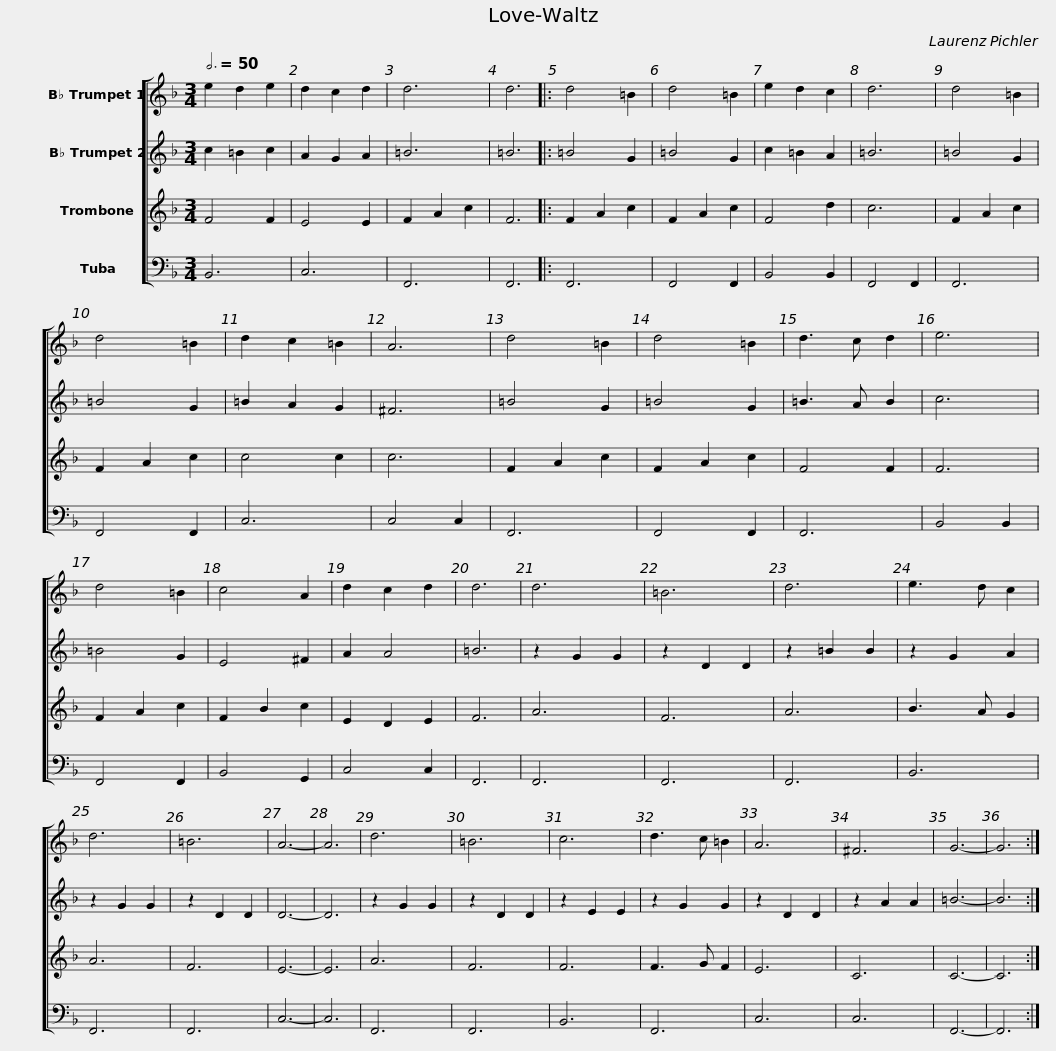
X:1
%%score [ 1 2 3 4 ]
L:1/8
Q:3/4=50
M:3/4
I:linebreak $
K:F
V:1 treble transpose=-2
V:2 treble transpose=-2
V:3 treble
V:4 bass
V:1
[K:F] e2 d2 e2 | d2 c2 d2 | d6 | d6 |: d4 =B2 | %5
 d4 =B2 | e2 d2 c2 | d6 | d4 =B2 | d4 =B2 |$ %10
 d2 c2 =B2 | A6 | d4 =B2 | d4 =B2 | d3 c d2 | %15
 e6 | d4 =B2 | c4 A2 | d2 c2 d2 | d6 | %20
 d6 | =B6 | d6 |$ e3 d c2 | d6 | %25
 =B6 | A6- | A6 | d6 | =B6 | %30
 c6 | d3 c =B2 | A6 | ^F6 | G6- | %35
 G6 :| %36
V:2
[K:F] c2 =B2 c2 | A2 G2 A2 | =B6 | =B6 |: =B4 G2 | %5
 =B4 G2 | c2 =B2 A2 | =B6 | =B4 G2 | =B4 G2 |$ %10
 =B2 A2 G2 | ^F6 | =B4 G2 | =B4 G2 | =B3 A B2 | %15
 c6 | =B4 G2 | E4 ^F2 | A2 A4 | =B6 | %20
 z2 G2 G2 | z2 D2 D2 | z2 =B2 B2 |$ z2 G2 A2 | z2 G2 G2 | %25
 z2 D2 D2 | D6- | D6 | z2 G2 G2 | z2 D2 D2 | %30
 z2 E2 E2 | z2 G2 G2 | z2 D2 D2 | z2 A2 A2 | =B6- | %35
 B6 :| %36
V:3
 F4 F2 | E4 E2 | F2 A2 c2 | F6 |: F2 A2 c2 | %5
 F2 A2 c2 | F4 d2 | c6 | F2 A2 c2 | F2 A2 c2 |$ %10
 c4 c2 | c6 | F2 A2 c2 | F2 A2 c2 | F4 F2 | %15
 F6 | F2 A2 c2 | F2 B2 c2 | E2 D2 E2 | F6 | %20
 A6 | F6 | A6 |$ B3 A G2 | A6 | %25
 F6 | E6- | E6 | A6 | F6 | %30
 F6 | F3 G F2 | E6 | C6 | C6- | %35
 C6 :| %36
V:4
 B,,6 | C,6 | F,,6 | F,,6 |: F,,6 | %5
 F,,4 F,,2 | B,,4 B,,2 | F,,4 F,,2 | F,,6 | F,,4 F,,2 |$ %10
 C,6 | C,4 C,2 | F,,6 | F,,4 F,,2 | F,,6 | %15
 B,,4 B,,2 | F,,4 F,,2 | B,,4 G,,2 | C,4 C,2 | F,,6 | %20
 F,,6 | F,,6 | F,,6 |$ B,,6 | F,,6 | %25
 F,,6 | C,6- | C,6 | F,,6 | F,,6 | %30
 B,,6 | F,,6 | C,6 | C,6 | F,,6- | %35
 F,,6 :| %36
